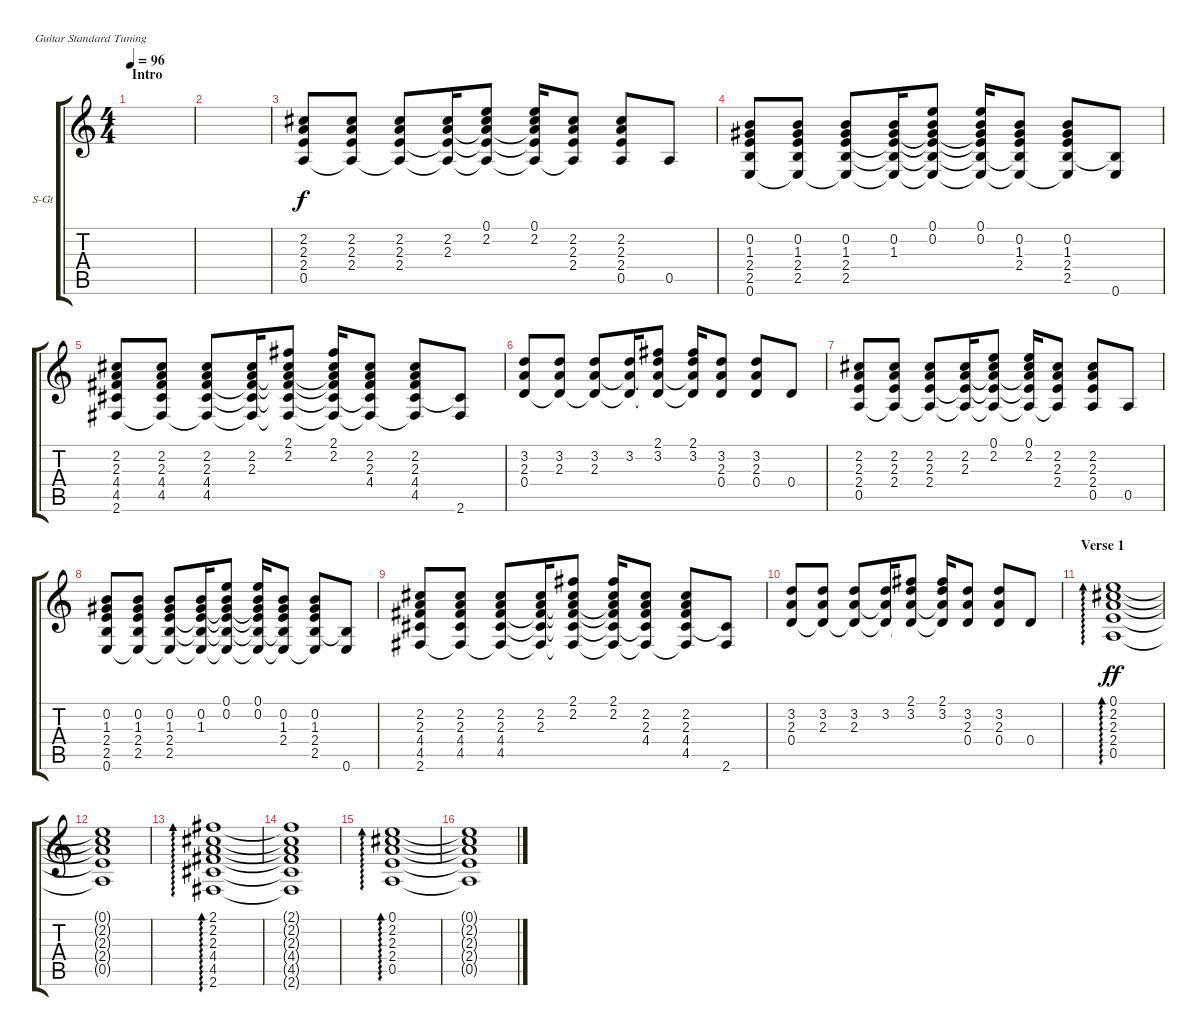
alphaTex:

\defaultSystemsLayout 4
\bracketExtendMode groupsimilarinstruments
\firstSystemTrackNameOrientation horizontal
\otherSystemsTrackNameOrientation horizontal
\track ("Jon" "S-Gt") {instrument acousticguitarsteel}
\staff {score tabs}
\tuning (E4 B3 G3 D3 A2 E2)
\ts (4 4)
\section ("" "Intro")
\tempo 96
\clef g2
\ks c
|
|
(0.5 2.4 2.3 2.2).8 (2.3 2.4 0.5{t} 2.2).8 (0.5{t} 2.4 2.3 2.2).8 (2.4{t} 2.3 2.2 0.5{t}).16 (0.1 2.2 2.3{t} 2.4{t} 0.5{t}).8 (2.4{t} 2.3{t} 2.2 0.1 0.5{t}).16 (2.4 2.3 2.2 0.5{t}).8 (0.5 2.4 2.3 2.2).8 0.5.8 |
(2.5 2.4 1.3 0.2 0.6).8 (1.3 2.4 2.5 0.2 0.6{t}).8 (2.5 2.4 1.3 0.2 0.6{t}).8 (2.4{t} 1.3 0.2 2.5{t} 0.6{t}).16 (0.1 0.2 1.3{t} 2.4{t} 2.5{t} 0.6{t}).8 (2.4{t} 1.3{t} 0.2 0.1 2.5{t} 0.6{t}).16 (2.4 1.3 0.2 2.5{t} 0.6{t}).8 (2.5 2.4 1.3 0.2 0.6{t}).8 (2.5{t} 0.6).8 |
(4.5 4.4 2.3 2.2 2.6).8 (2.3 4.4 4.5 2.2 2.6{t}).8 (4.5 4.4 2.3 2.2 2.6{t}).8 (4.4{t} 2.3 2.2 4.5{t} 2.6{t}).16 (2.1 2.2 2.3{t} 4.4{t} 4.5{t} 2.6{t}).8 (4.4{t} 2.3{t} 2.2 2.1 4.5{t} 2.6{t}).16 (4.4 2.3 2.2 4.5{t} 2.6{t}).8 (4.5 4.4 2.3 2.2 2.6{t}).8 (4.5{t} 2.6).8 |
(0.4 2.3 3.2).8 (2.3 0.4{t} 3.2).8 (0.4{t} 2.3 3.2).8 (0.4{t} 2.3{t} 3.2).16 (2.1 3.2 2.3{t} 0.4{t}).8 (0.4{t} 2.3{t} 3.2 2.1).16 (0.4 2.3 3.2).8 (0.4 2.3 3.2).8 0.4.8 |
(0.5 2.4 2.3 2.2).8 (2.3 2.4 0.5{t} 2.2).8 (0.5{t} 2.4 2.3 2.2).8 (2.4{t} 2.3 2.2 0.5{t}).16 (0.1 2.2 2.3{t} 2.4{t} 0.5{t}).8 (2.4{t} 2.3{t} 2.2 0.1 0.5{t}).16 (2.4 2.3 2.2 0.5{t}).8 (0.5 2.4 2.3 2.2).8 0.5.8 |
(2.5 2.4 1.3 0.2 0.6).8 (1.3 2.4 2.5 0.2 0.6{t}).8 (2.5 2.4 1.3 0.2 0.6{t}).8 (2.4{t} 1.3 0.2 2.5{t} 0.6{t}).16 (0.1 0.2 1.3{t} 2.4{t} 2.5{t} 0.6{t}).8 (2.4{t} 1.3{t} 0.2 0.1 2.5{t} 0.6{t}).16 (2.4 1.3 0.2 2.5{t} 0.6{t}).8 (2.5 2.4 1.3 0.2 0.6{t}).8 (2.5{t} 0.6).8 |
(4.5 4.4 2.3 2.2 2.6).8 (2.3 4.4 4.5 2.2 2.6{t}).8 (4.5 4.4 2.3 2.2 2.6{t}).8 (4.4{t} 2.3 2.2 4.5{t} 2.6{t}).16 (2.1 2.2 2.3{t} 4.4{t} 4.5{t} 2.6{t}).8 (4.4{t} 2.3{t} 2.2 2.1 4.5{t} 2.6{t}).16 (4.4 2.3 2.2 4.5{t} 2.6{t}).8 (4.5 4.4 2.3 2.2 2.6{t}).8 (4.5{t} 2.6).8 |
(0.4 2.3 3.2).8 (2.3 0.4{t} 3.2).8 (0.4{t} 2.3 3.2).8 (0.4{t} 2.3{t} 3.2).16 (2.1 3.2 2.3{t} 0.4{t}).8 (0.4{t} 2.3{t} 3.2 2.1).16 (0.4 2.3 3.2).8 (0.4 2.3 3.2).8 0.4.8 |
\section ("" "Verse 1")
(0.5 2.4 2.3 2.2 0.1).1{ad 0 dy ff} |
(0.5{t} 2.4{t} 2.3{t} 2.2{t} 0.1{t}).1 |
(4.5 4.4 2.3 2.2 2.6 2.1).1{ad 0} |
(4.5{t} 4.4{t} 2.3{t} 2.2{t} 2.6{t} 2.1{t}).1 |
(0.5 2.4 2.3 2.2 0.1).1{ad 0} |
(0.5{t} 2.4{t} 2.3{t} 2.2{t} 0.1{t}).1
